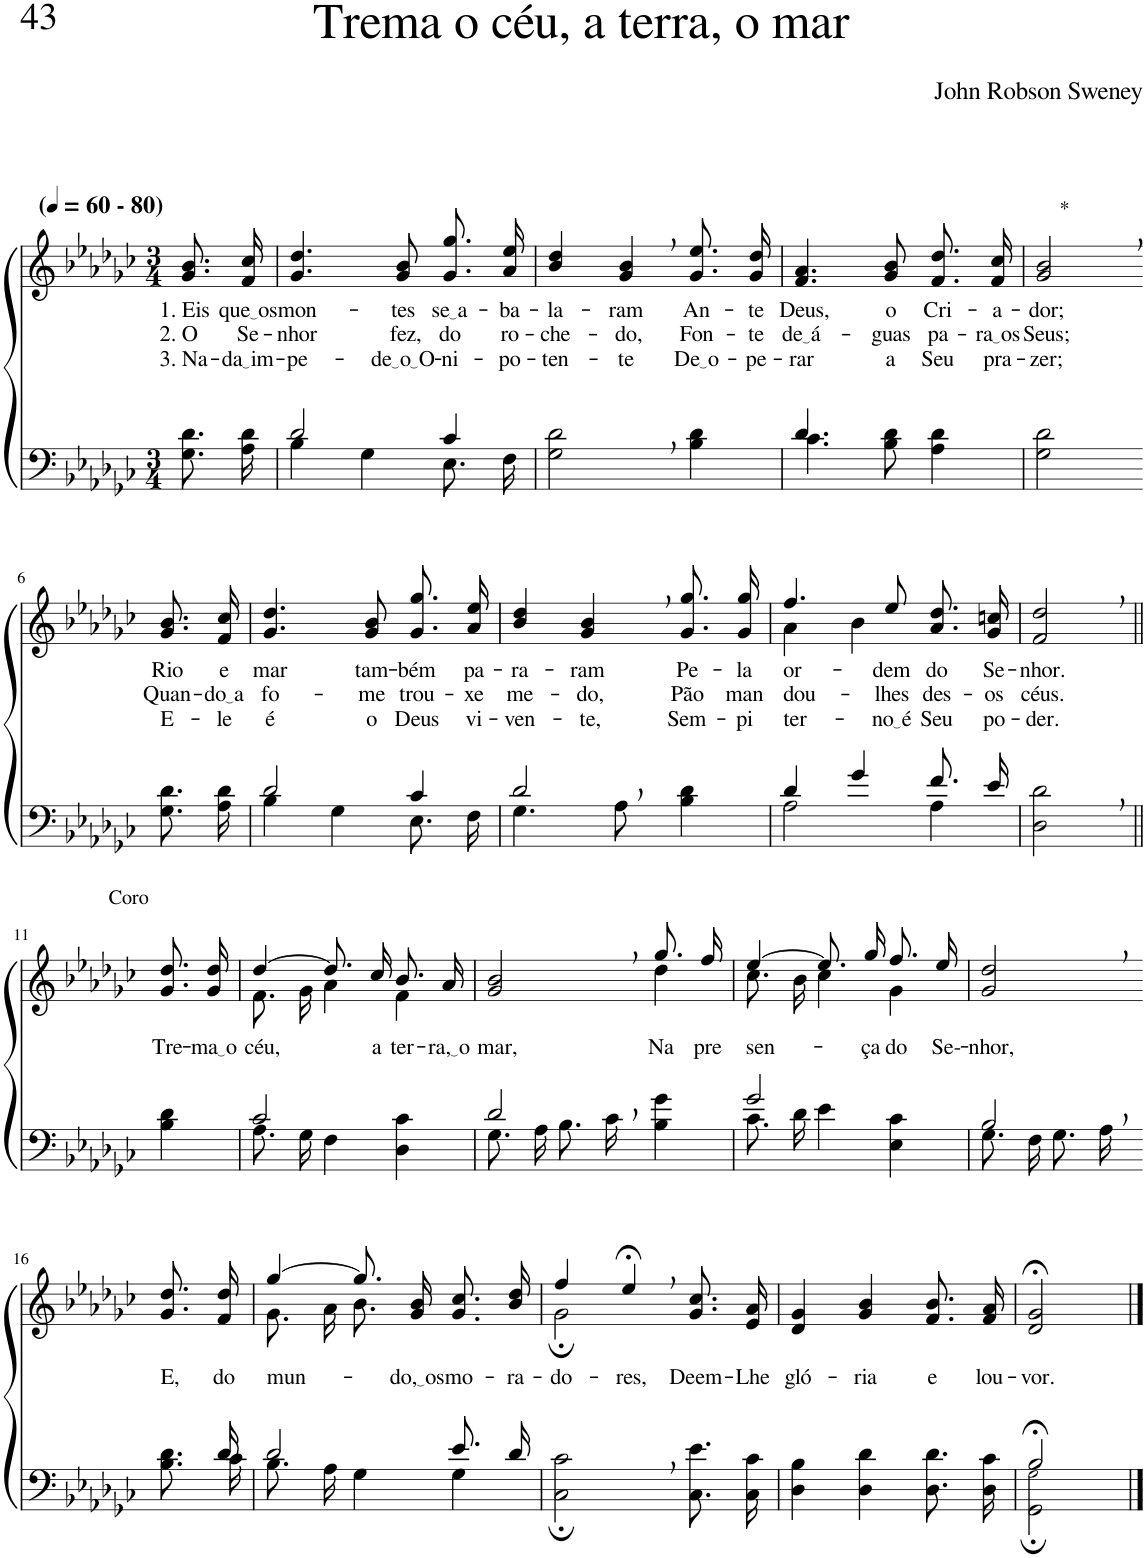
**kern	**kern	**text	**text	**text
*part2	*part1	*part1	*part1	*part1
*staff2	*staff1	*staff1	*staff1	*staff1
*I"Parte III e IV	*I"Parte I e II	*	*	*
*clefF4	*clefG2	*	*	*
*Trd2c3	*Trd2c3	*	*	*
*k[b-e-a-d-g-c-]	*k[b-e-a-d-g-c-]	*	*	*
*M3/4	*M3/4	*	*	*
*MM60	*MM60	*	*	*
=1	=1	=1	=1	=1
!	!LO:TX:a:B:t=(	!	!	!
!	!LO:TX:a:B:t=- 80)	!	!	!
!	!	!LO:LY:b	!LO:LY:b	!LO:LY:b
8.G-\ 8.d-\L	8.g-/ 8.b-/L	1. Eis	2. O	3. Na-
!	!	!LO:LY:b	!LO:LY:b	!LO:LY:b
16A-\ 16d-\Jk	16f/ 16cc-/Jk	que os	Se-	da im
=2	=2	=2	=2	=2
*^	*	*	*	*
!	!	!	!LO:LY:b	!LO:LY:b	!LO:LY:b
2d-/	4B-\	4.g-/ 4.dd-/	mon-	-nhor	-pe-
.	4G-\	.	.	.	.
!	!	!	!LO:LY:b	!LO:LY:b	!LO:LY:b
.	.	8g-/ 8b-/	-tes	fez,	de o O
!	!	!	!LO:LY:b	!LO:LY:b	!LO:LY:b
4c-/	8.E-\L	8.g-\ 8.gg-\L	se a	do	-ni-
!	!	!	!LO:LY:b	!LO:LY:b	!LO:LY:b
.	16F\Jk	16a-\ 16ee-\Jk	-ba-	ro-	-po-
=3	=3	=3	=3	=3	=3
!	!	!	!LO:LY:b	!LO:LY:b	!LO:LY:b
*v	*v	*	*	*	*
2G-\, 2d-\,	4b-/ 4dd-/	-la-	-che-	-ten-
!	!	!LO:LY:b	!LO:LY:b	!LO:LY:b
.	4g-/, 4b-/,	-ram	-do,	-te
!	!	!LO:LY:b	!LO:LY:b	!LO:LY:b
4B-\ 4d-\	8.g-\ 8.ee-\L	An-	Fon-	De o
!	!	!LO:LY:b	!LO:LY:b	!LO:LY:b
.	16g-\ 16dd-\Jk	-te	-te	-pe-
=4	=4	=4	=4	=4
*^	*	*	*	*
!	!	!	!LO:LY:b	!LO:LY:b	!LO:LY:b
4.d-/	4.c-\	4.f/ 4.a-/	Deus,	de á	-rar
!	!	!	!LO:LY:b	!LO:LY:b	!LO:LY:b
4.ryy	8B-\ 8d-\	8g-/ 8b-/	o	-guas	a
!	!	!	!LO:LY:b	!LO:LY:b	!LO:LY:b
.	4A-\ 4d-\	8.f/ 8.dd-/L	Cri-	pa-	Seu
!	!	!	!LO:LY:b	!LO:LY:b	!LO:LY:b
.	.	16f/ 16cc-/Jk	-a-	ra os	pra-
*v	*v	*	*	*	*
=5	=5	=5	=5	=5
!	!LO:TX:a:t=*	!	!	!
!	!	!LO:LY:b	!LO:LY:b	!LO:LY:b
2G-\ 2d-\	2g-/, 2b-/,	-dor;	Seus;	-zer;
!!LO:LB:g=z
=6-	=6-	=6-	=6-	=6-
!	!	!LO:LY:b	!LO:LY:b	!LO:LY:b
8.G-\ 8.d-\L	8.g-/ 8.b-/L	Rio	Quan-	E-
!	!	!LO:LY:b	!LO:LY:b	!LO:LY:b
16A-\ 16d-\Jk	16f/ 16cc-/Jk	e	do a	-le
=7	=7	=7	=7	=7
*^	*	*	*	*
!	!	!	!LO:LY:b	!LO:LY:b	!LO:LY:b
2d-/	4B-\	4.g-/ 4.dd-/	mar	fo-	é
.	4G-\	.	.	.	.
!	!	!	!LO:LY:b	!LO:LY:b	!LO:LY:b
.	.	8g-/ 8b-/	tam-	-me	o
!	!	!	!LO:LY:b	!LO:LY:b	!LO:LY:b
4c-/	8.E-\L	8.g-\ 8.gg-\L	-bém	trou-	Deus
!	!	!	!LO:LY:b	!LO:LY:b	!LO:LY:b
.	16F\Jk	16a-\ 16ee-\Jk	pa-	-xe	vi-
=8	=8	=8	=8	=8	=8
!	!	!	!LO:LY:b	!LO:LY:b	!LO:LY:b
2d-,/	4.G-\	4b-/ 4dd-/	-ra-	me-	-ven-
!	!	!	!LO:LY:b	!LO:LY:b	!LO:LY:b
.	.	4g-/, 4b-/,	-ram	-do,	-te,
.	8A-\	.	.	.	.
!	!	!	!LO:LY:b	!LO:LY:b	!LO:LY:b
4ryy	4B-\ 4d-\	8.g-\ 8.gg-\L	Pe-	Pão	Sem-
!	!	!	!LO:LY:b	!LO:LY:b	!LO:LY:b
.	.	16g-\ 16gg-\Jk	-la	man-	-pi-
=9	=9	=9	=9	=9	=9
*	*	*^	*	*	*
!	!	!	!	!LO:LY:b	!LO:LY:b	!LO:LY:b
4d-/	2A-\	4.ff/	4a-\	or-	-dou-	-ter-
4g-/	.	.	4b-\	.	.	.
!	!	!	!	!LO:LY:b	!LO:LY:b	!LO:LY:b
.	.	8ee-/	.	-dem	-lhes	no é
!	!	!	!	!LO:LY:b	!LO:LY:b	!LO:LY:b
8.f/L	4A-\	8.a-\ 8.dd-\L	4ryy	do	des-	Seu
!	!	!	!	!LO:LY:b	!LO:LY:b	!LO:LY:b
16e-/Jk	.	16g-\ 16ccn\Jk	.	Se-	-os	po-
*v	*v	*	*	*	*	*
*	*v	*v	*	*	*
=10	=10	=10	=10	=10
!	!	!LO:LY:b	!LO:LY:b	!LO:LY:b
2D-\, 2d-\,	2f/, 2dd-/,	-nhor.	céus.	-der.
!!LO:LB:g=z
=11||	=11||	=11||	=11||	=11||
!	!LO:TX:a:t=Coro	!	!	!
!	!	!LO:LY:b	!	!
4B-\ 4d-\	8.g-\ 8.dd-\L	Tre-	.	.
!	!	!LO:LY:b	!	!
.	16g-\ 16dd-\Jk	ma o	.	.
=12	=12	=12	=12	=12
*^	*^	*	*	*
!	!	!	!	!LO:LY:b	!	!
2c-/	8.A-\L	[4dd-/	8.f\L	céu,	.	.
.	16G-\Jk	.	16g-\Jk	.	.	.
.	4F\	8.dd-/L]	4a-\	.	.	.
!	!	!	!	!LO:LY:b	!	!
.	.	16cc-/Jk	.	a	.	.
!	!	!	!	!LO:LY:b	!	!
4ryy	4D-\ 4c-\	8.b-/L	4f\	ter-	.	.
!	!	!	!	!LO:LY:b	!	!
.	.	16a-/Jk	.	ra, o	.	.
=13	=13	=13	=13	=13	=13	=13
!	!	!	!	!LO:LY:b	!	!
2d-,/	8.G-\L	2ryy	2g-/ 2b-/	mar,	.	.
.	16A-\Jk	.	.	.	.	.
.	8.B-\L	.	.	.	.	.
.	16c-\Jk	.	.	.	.	.
!	!	!	!	!LO:LY:b	!	!
4ryy	4B-\ 4g-\	4dd-\	8.gg-/L	Na	.	.
!	!	!	!	!LO:LY:b	!	!
.	.	.	16ff/Jk	pre	.	.
=14	=14	=14	=14	=14	=14	=14
!	!	!	!	!LO:LY:b	!	!
2g-/	8.c-\L	[4ee-/	8.cc-\L	sen-	.	.
.	16d-\Jk	.	16b-\Jk	.	.	.
.	4e-\	8.ee-/L]	4cc-\	.	.	.
!	!	!	!	!LO:LY:b	!	!
.	.	16gg-/Jk	.	-ça	.	.
!	!	!	!	!LO:LY:b	!	!
4ryy	4E-\ 4c-\	8.ff/L	4g-\	do	.	.
!	!	!	!	!LO:LY:b	!	!
.	.	16ee-/Jk	.	Se--	.	.
*	*	*v	*v	*	*	*
=15	=15	=15	=15	=15	=15
!	!	!	!LO:LY:b	!	!
2B-,/	8.G-\L	2g-/, 2dd-/,	-nhor,	.	.
.	16F\Jk	.	.	.	.
.	8.G-\L	.	.	.	.
.	16A-\Jk	.	.	.	.
!!LO:LB:g=z
=16-	=16-	=16-	=16-	=16-	=16-
!	!	!	!LO:LY:b	!	!
8.ryy	8.B-\ 8.d-\L	8.g-\ 8.dd-\L	E,	.	.
!	!	!	!LO:LY:b	!	!
16d-/	16c-\Jk	16f\ 16dd-\Jk	do	.	.
=17	=17	=17	=17	=17	=17
*	*	*^	*	*	*
!	!	!	!	!LO:LY:b	!	!
2d-/	8.B-\L	[4gg-/	8.g-\L	mun-	.	.
.	16A-\Jk	.	16a-\Jk	.	.	.
.	4G-\	8.gg-/]	8.b-\L	.	.	.
!	!	!	!	!LO:LY:b	!	!
.	.	4ryy	16g-\ 16b-\Jk	do, os	.	.
!	!	!	!	!LO:LY:b	!	!
8.e-/L	4G-\	.	8.g-\ 8.cc-\L	mo-	.	.
!	!	!	!	!LO:LY:b	!	!
16d-/Jk	.	16ryy	16b-\ 16dd-\Jk	-ra-	.	.
*v	*v	*	*	*	*	*
=18	=18	=18	=18	=18	=18
!	!	!	!LO:LY:b	!	!
2C-\;, 2c-\;,	4ff/	2g-;\	-do-	.	.
!	!	!	!LO:LY:b	!	!
.	4ee-;<,/	.	-res,	.	.
!	!	!	!LO:LY:b	!	!
8.C-\ 8.e-\L	8.g-/ 8.cc-/L	4ryy	Deem-	.	.
!	!	!	!LO:LY:b	!	!
16C-\ 16c-\Jk	16e-/ 16a-/Jk	.	-Lhe	.	.
*	*v	*v	*	*	*
=19	=19	=19	=19	=19
!	!	!LO:LY:b	!	!
4D-\ 4B-\	4d-/ 4g-/	gló-	.	.
!	!	!LO:LY:b	!	!
4D-\ 4d-\	4g-/ 4b-/	-ria	.	.
!	!	!LO:LY:b	!	!
8.D-\ 8.d-\L	8.f/ 8.b-/L	e	.	.
!	!	!LO:LY:b	!	!
16D-\ 16c-\Jk	16f/ 16a-/Jk	lou-	.	.
=20	=20	=20	=20	=20
*^	*	*	*	*
!	!	!	!LO:LY:b	!	!
2B-;</	2GG-\; 2G-!\;	2d-/;< 2g-/;<	-vor.	.	.
*v	*v	*	*	*	*
==	==	==	==	==
*-	*-	*-	*-	*-
